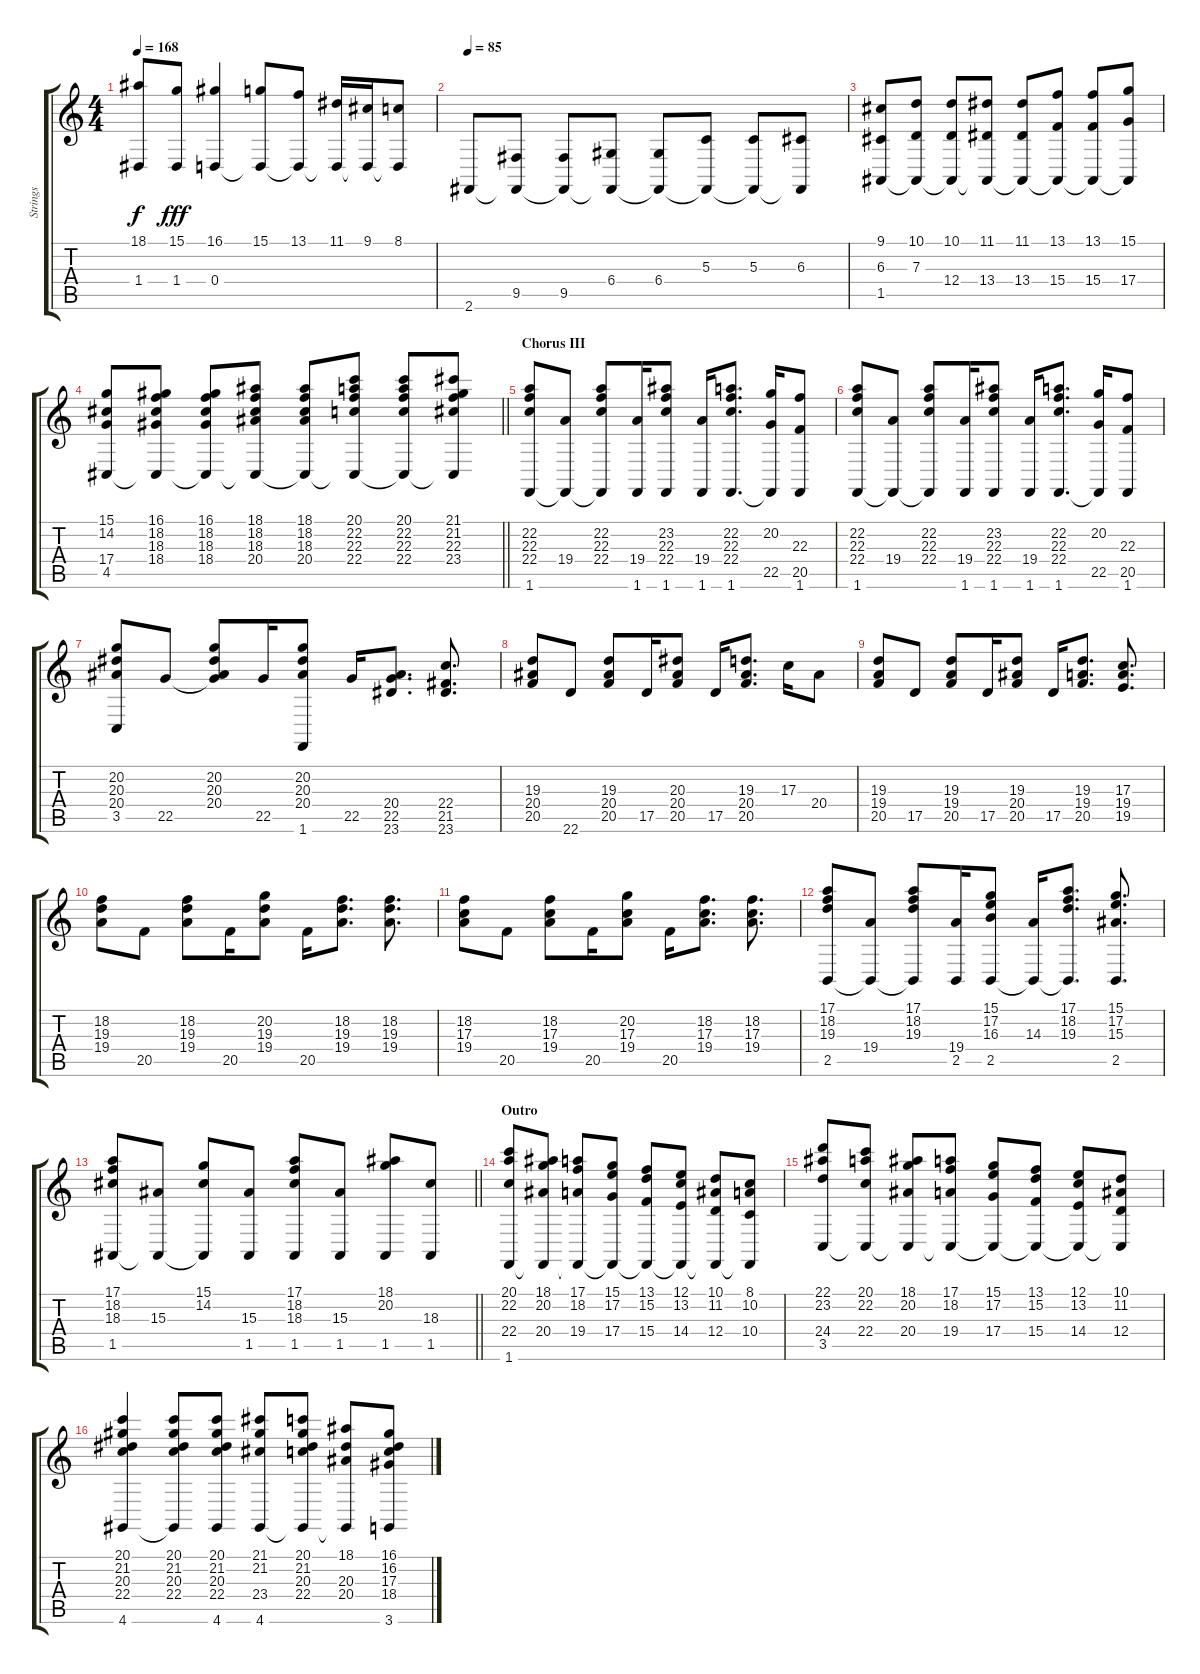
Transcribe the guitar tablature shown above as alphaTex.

\track ("Strings" "Strings") {instrument stringensemble1}
\staff {score tabs}
\tuning (E4 B3 G3 D3 A2 E2) {hide}
\ts (4 4)
\tempo 168
\clef g2
\ks c
(18.1{t} 1.4{t}).8{dy f} (15.1 1.4).8{dy fff} (16.1 0.4).4 (15.1 0.4{t}).8 (13.1 0.4{t}).8 (11.1 0.4{t}).16 (9.1 0.4{t}).16 (8.1 0.4{t}).8 |
\tempo 85
2.6.8 (9.5 2.6{t}).8 (9.5 2.6{t}).8 (6.4 2.6{t}).8 (6.4 2.6{t}).8 (5.3 2.6{t}).8 (5.3 2.6{t}).8 (6.3 2.6{t}).8 |
(9.1 6.3 1.5).8 (10.1 7.3 1.5{t}).8 (10.1 12.4 1.5{t}).8 (11.1 13.4 1.5{t}).8 (11.1 13.4 1.5{t}).8 (13.1 15.4 1.5{t}).8 (13.1 15.4 1.5{t}).8 (15.1 17.4 1.5{t}).8 |
\barLineRight lightlight
(15.1 14.2 17.4 4.5).8 (16.1 18.2 18.3 18.4 4.5{t}).8 (16.1 18.2 18.3 18.4 4.5{t}).8 (18.1 18.2 18.3 20.4 4.5{t}).8 (18.1 18.2 18.3 20.4 4.5{t}).8 (20.1 22.2 22.3 22.4 4.5{t}).8 (20.1 22.2 22.3 22.4 4.5{t}).8 (21.1 21.2 22.3 23.4 4.5{t}).8 |
\section ("" "Chorus III")
(22.2 22.3 22.4 1.6).8 (19.4 1.6{t}).8 (22.2 22.3 22.4 1.6{t}).8 (19.4 1.6).16 (23.2 22.3 22.4 1.6).8 (19.4 1.6).16 (22.2 22.3 22.4 1.6).8{d} (20.2 22.5 1.6{t}).16 (22.3 20.5 1.6).8 |
(22.2 22.3 22.4 1.6).8 (19.4 1.6{t}).8 (22.2 22.3 22.4 1.6{t}).8 (19.4 1.6).16 (23.2 22.3 22.4 1.6).8 (19.4 1.6).16 (22.2 22.3 22.4 1.6).8{d} (20.2 22.5 1.6{t}).16 (22.3 20.5 1.6).8 |
(20.2 20.3 20.4 3.5).8 22.5.8 (20.2 20.3 20.4 22.5{t}).8 22.5.16 (20.2 20.3 20.4 1.6).8 22.5.16 (20.4 22.5 23.6).8{d} (22.4 21.5 23.6).8{d} |
(19.3 20.4 20.5).8 22.6.8 (19.3 20.4 20.5).8 17.5.16 (20.3 20.4 20.5).8 17.5.16 (19.3 20.4 20.5).8{d} 17.3.16 20.4.8 |
(19.3 19.4 20.5).8 17.5.8 (19.3 19.4 20.5).8 17.5.16 (19.3 20.4 20.5).8 17.5.16 (19.3 19.4 20.5).8{d} (17.3 19.4 19.5).8{d} |
(18.2 19.3 19.4).8 20.5.8 (18.2 19.3 19.4).8 20.5.16 (20.2 19.3 19.4).8 20.5.16 (18.2 19.3 19.4).8{d} (18.2 19.3 19.4).8{d} |
(18.2 17.3 19.4).8 20.5.8 (18.2 17.3 19.4).8 20.5.16 (20.2 17.3 19.4).8 20.5.16 (18.2 17.3 19.4).8{d} (18.2 17.3 19.4).8{d} |
(17.1 18.2 19.3 2.5).8 (19.4 2.5{t}).8 (17.1 18.2 19.3 2.5{t}).8 (19.4 2.5).16 (15.1 17.2 16.3 2.5).8 (14.3 2.5{t}).16 (17.1 18.2 19.3 2.5{t}).8{d} (15.1 17.2 15.3 2.5).8{d} |
\barLineRight lightlight
(17.1 18.2 18.3 1.5).8 (15.3 1.5{t}).8 (15.1 14.2 1.5{t}).8 (15.3 1.5).8 (17.1 18.2 18.3 1.5).8 (15.3 1.5).8 (18.1 20.2 1.5).8 (18.3 1.5).8 |
\section ("" "Outro")
(20.1 22.2 22.4 1.6).8 (18.1 20.2 20.4 1.6{t}).8 (17.1 18.2 19.4 1.6{t}).8 (15.1 17.2 17.4 1.6{t}).8 (13.1 15.2 15.4 1.6{t}).8 (12.1 13.2 14.4 1.6{t}).8 (10.1 11.2 12.4 1.6{t}).8 (8.1 10.2 10.4 1.6{t}).8 |
(22.1 23.2 24.4 3.5).8 (20.1 22.2 22.4 3.5{t}).8 (18.1 20.2 20.4 3.5{t}).8 (17.1 18.2 19.4 3.5{t}).8 (15.1 17.2 17.4 3.5{t}).8 (13.1 15.2 15.4 3.5{t}).8 (12.1 13.2 14.4 3.5{t}).8 (10.1 11.2 12.4 3.5{t}).8 |
(20.1 21.2 20.3 22.4 4.6).4 (20.1 21.2 20.3 22.4 4.6{t}).8 (20.1 21.2 20.3 22.4 4.6).8 (21.1 21.2 23.4 4.6).8 (20.1 21.2 20.3 22.4 4.6{t}).8 (18.1 20.3 20.4 4.6{t}).8 (16.1 16.2 17.3 18.4 3.6).8
